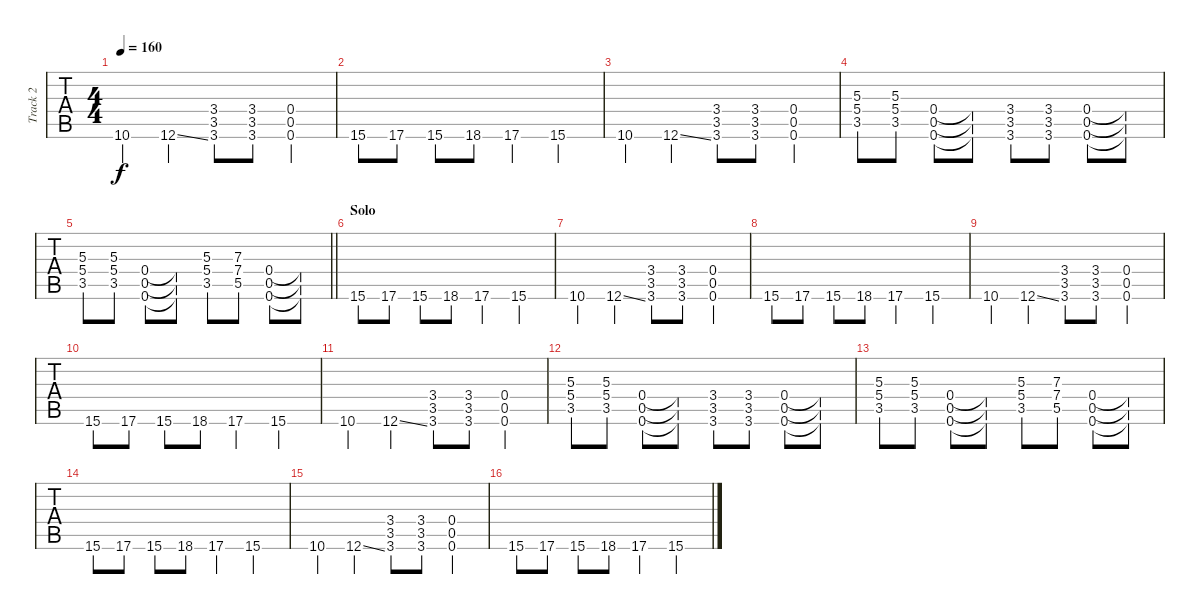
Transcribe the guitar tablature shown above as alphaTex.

\track ("Track 2" "Track 2") {instrument distortionguitar}
\staff {tabs}
\tuning (E4 B3 G3 D3 A2 D2) {hide}
\ts (4 4)
\tempo 160
\clef g2
\ks c
10.6{st}.4{dy f} 12.6{ss}.4 (3.4 3.5 3.6).8 (3.4 3.5 3.6).8 (0.4 0.5 0.6).4 |
15.6.8 17.6.8 15.6.8 18.6.8 17.6{st}.4 15.6{st}.4 |
10.6{st}.4 12.6{ss}.4 (3.4 3.5 3.6).8 (3.4 3.5 3.6).8 (0.4 0.5 0.6).4 |
(5.3 5.4 3.5).8 (5.3 5.4 3.5).8 (0.4 0.5 0.6).8 (0.4{t} 0.5{t} 0.6{t}).8 (3.4 3.5 3.6).8 (3.4 3.5 3.6).8 (0.4 0.5 0.6).8 (0.4{t} 0.5{t} 0.6{t}).8 |
\barLineRight lightlight
(5.3 5.4 3.5).8 (5.3 5.4 3.5).8 (0.4 0.5 0.6).8 (0.4{t} 0.5{t} 0.6{t}).8 (5.3 5.4 3.5).8 (7.3 7.4 5.5).8 (0.4 0.5 0.6).8 (0.4{t} 0.5{t} 0.6{t}).8 |
\section ("" "Solo")
15.6.8 17.6.8 15.6.8 18.6.8 17.6{st}.4 15.6{st}.4 |
10.6{st}.4 12.6{ss}.4 (3.4 3.5 3.6).8 (3.4 3.5 3.6).8 (0.4 0.5 0.6).4 |
15.6.8 17.6.8 15.6.8 18.6.8 17.6{st}.4 15.6{st}.4 |
10.6{st}.4 12.6{ss}.4 (3.4 3.5 3.6).8 (3.4 3.5 3.6).8 (0.4 0.5 0.6).4 |
15.6.8 17.6.8 15.6.8 18.6.8 17.6{st}.4 15.6{st}.4 |
10.6{st}.4 12.6{ss}.4 (3.4 3.5 3.6).8 (3.4 3.5 3.6).8 (0.4 0.5 0.6).4 |
(5.3 5.4 3.5).8 (5.3 5.4 3.5).8 (0.4 0.5 0.6).8 (0.4{t} 0.5{t} 0.6{t}).8 (3.4 3.5 3.6).8 (3.4 3.5 3.6).8 (0.4 0.5 0.6).8 (0.4{t} 0.5{t} 0.6{t}).8 |
(5.3 5.4 3.5).8 (5.3 5.4 3.5).8 (0.4 0.5 0.6).8 (0.4{t} 0.5{t} 0.6{t}).8 (5.3 5.4 3.5).8 (7.3 7.4 5.5).8 (0.4 0.5 0.6).8 (0.4{t} 0.5{t} 0.6{t}).8 |
15.6.8 17.6.8 15.6.8 18.6.8 17.6{st}.4 15.6{st}.4 |
10.6{st}.4 12.6{ss}.4 (3.4 3.5 3.6).8 (3.4 3.5 3.6).8 (0.4 0.5 0.6).4 |
15.6.8 17.6.8 15.6.8 18.6.8 17.6{st}.4 15.6{st}.4
